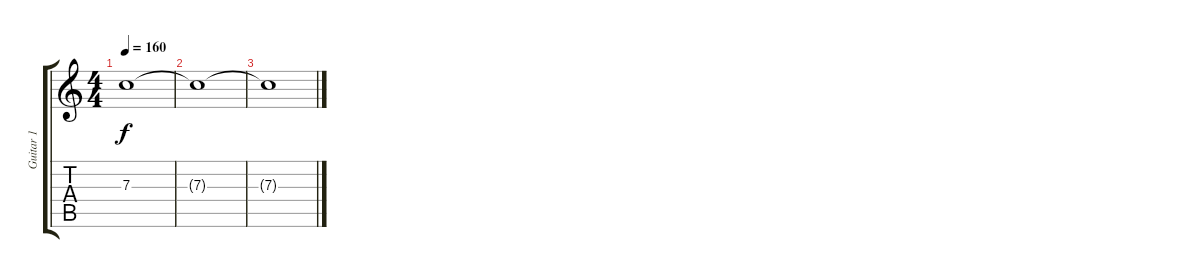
\track ("Guitar 1" "Guitar 1") {instrument distortionguitar}
\staff {score tabs}
\tuning (D4 A3 F3 C3 G2 C2) {hide}
\ts (4 4)
\tempo 160
\clef g2
\ks c
7.3{t}.1{dy f} |
7.3{t}.1 |
7.3{t}.1
